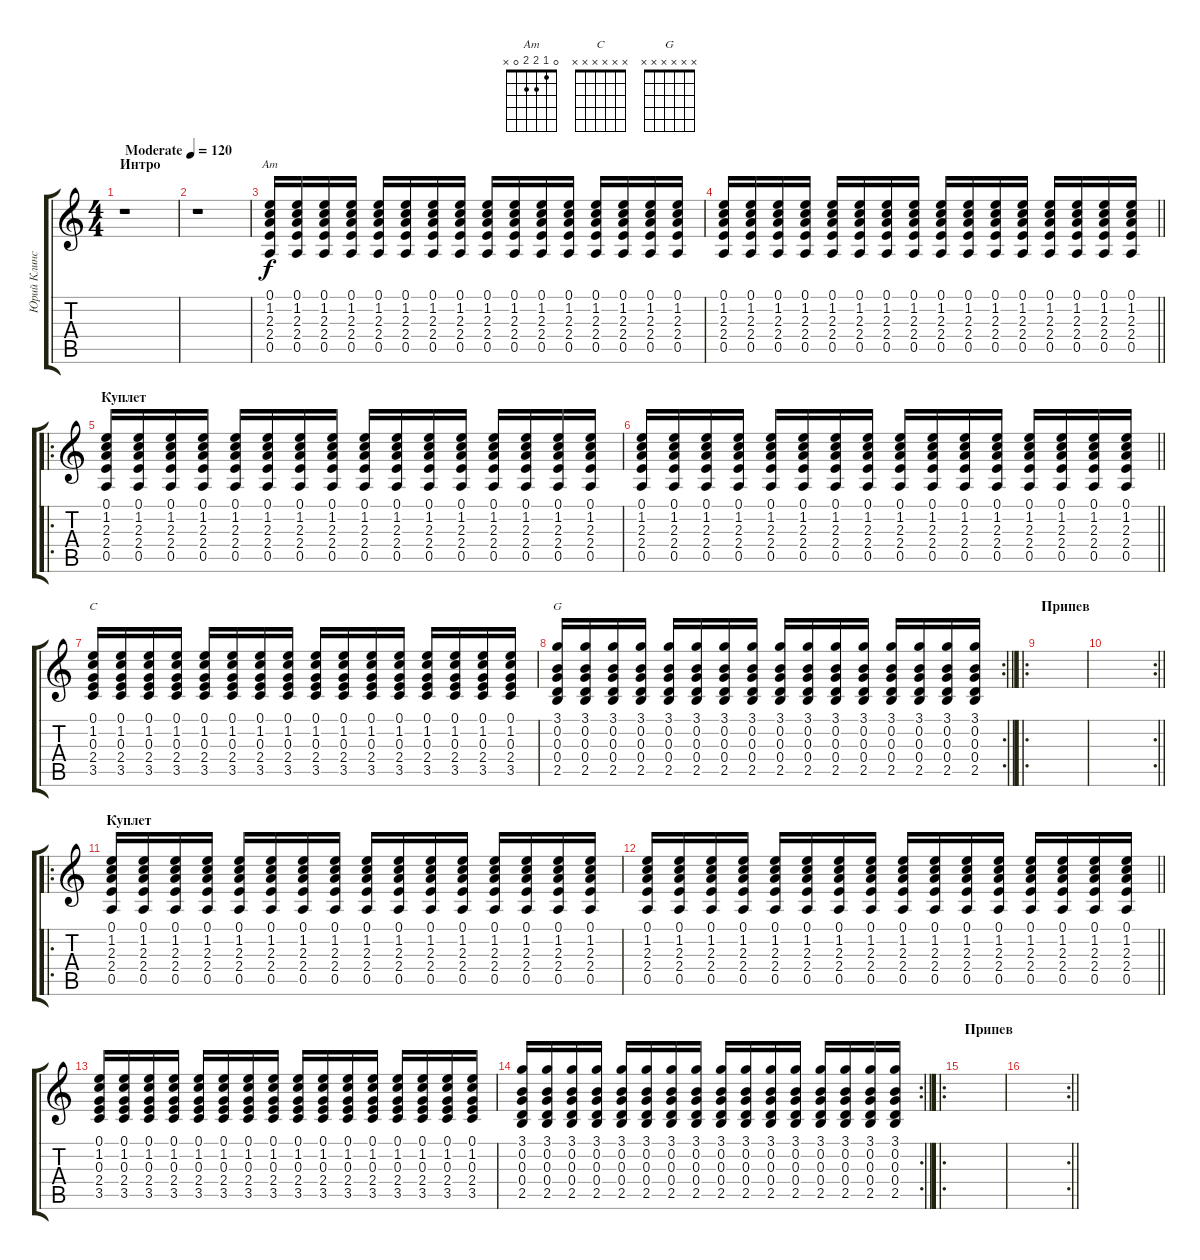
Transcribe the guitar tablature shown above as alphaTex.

\track ("Юрий Клинских" "Юрий Клинс") {instrument acousticguitarsteel}
\staff {score tabs}
\tuning (E4 B3 G3 D3 A2 E2) {hide}
\chord ("Am" 0 1 2 2 0 x)
\chord ("C" x x x x x x)
\chord ("G" x x x x x x)
\ts (4 4)
\section ("" "Интро")
\tempo (120 "Moderate")
\clef g2
\ks c
r.1{dy f instrument acousticguitarsteel} |
r.1 |
(0.1 1.2 2.3 2.4 0.5).16{ch "Am"} (0.1 1.2 2.3 2.4 0.5).16 (0.1 1.2 2.3 2.4 0.5).16 (0.1 1.2 2.3 2.4 0.5).16 (0.1 1.2 2.3 2.4 0.5).16 (0.1 1.2 2.3 2.4 0.5).16 (0.1 1.2 2.3 2.4 0.5).16 (0.1 1.2 2.3 2.4 0.5).16 (0.1 1.2 2.3 2.4 0.5).16 (0.1 1.2 2.3 2.4 0.5).16 (0.1 1.2 2.3 2.4 0.5).16 (0.1 1.2 2.3 2.4 0.5).16 (0.1 1.2 2.3 2.4 0.5).16 (0.1 1.2 2.3 2.4 0.5).16 (0.1 1.2 2.3 2.4 0.5).16 (0.1 1.2 2.3 2.4 0.5).16 |
\barLineRight lightlight
(0.1 1.2 2.3 2.4 0.5).16 (0.1 1.2 2.3 2.4 0.5).16 (0.1 1.2 2.3 2.4 0.5).16 (0.1 1.2 2.3 2.4 0.5).16 (0.1 1.2 2.3 2.4 0.5).16 (0.1 1.2 2.3 2.4 0.5).16 (0.1 1.2 2.3 2.4 0.5).16 (0.1 1.2 2.3 2.4 0.5).16 (0.1 1.2 2.3 2.4 0.5).16 (0.1 1.2 2.3 2.4 0.5).16 (0.1 1.2 2.3 2.4 0.5).16 (0.1 1.2 2.3 2.4 0.5).16 (0.1 1.2 2.3 2.4 0.5).16 (0.1 1.2 2.3 2.4 0.5).16 (0.1 1.2 2.3 2.4 0.5).16 (0.1 1.2 2.3 2.4 0.5).16 |
\ro
\section ("" "Куплет")
(0.1 1.2 2.3 2.4 0.5).16 (0.1 1.2 2.3 2.4 0.5).16 (0.1 1.2 2.3 2.4 0.5).16 (0.1 1.2 2.3 2.4 0.5).16 (0.1 1.2 2.3 2.4 0.5).16 (0.1 1.2 2.3 2.4 0.5).16 (0.1 1.2 2.3 2.4 0.5).16 (0.1 1.2 2.3 2.4 0.5).16 (0.1 1.2 2.3 2.4 0.5).16 (0.1 1.2 2.3 2.4 0.5).16 (0.1 1.2 2.3 2.4 0.5).16 (0.1 1.2 2.3 2.4 0.5).16 (0.1 1.2 2.3 2.4 0.5).16 (0.1 1.2 2.3 2.4 0.5).16 (0.1 1.2 2.3 2.4 0.5).16 (0.1 1.2 2.3 2.4 0.5).16 |
\barLineRight lightlight
(0.1 1.2 2.3 2.4 0.5).16 (0.1 1.2 2.3 2.4 0.5).16 (0.1 1.2 2.3 2.4 0.5).16 (0.1 1.2 2.3 2.4 0.5).16 (0.1 1.2 2.3 2.4 0.5).16 (0.1 1.2 2.3 2.4 0.5).16 (0.1 1.2 2.3 2.4 0.5).16 (0.1 1.2 2.3 2.4 0.5).16 (0.1 1.2 2.3 2.4 0.5).16 (0.1 1.2 2.3 2.4 0.5).16 (0.1 1.2 2.3 2.4 0.5).16 (0.1 1.2 2.3 2.4 0.5).16 (0.1 1.2 2.3 2.4 0.5).16 (0.1 1.2 2.3 2.4 0.5).16 (0.1 1.2 2.3 2.4 0.5).16 (0.1 1.2 2.3 2.4 0.5).16 |
(0.1 1.2 0.3 2.4 3.5).16{ch "C"} (0.1 1.2 0.3 2.4 3.5).16 (0.1 1.2 0.3 2.4 3.5).16 (0.1 1.2 0.3 2.4 3.5).16 (0.1 1.2 0.3 2.4 3.5).16 (0.1 1.2 0.3 2.4 3.5).16 (0.1 1.2 0.3 2.4 3.5).16 (0.1 1.2 0.3 2.4 3.5).16 (0.1 1.2 0.3 2.4 3.5).16 (0.1 1.2 0.3 2.4 3.5).16 (0.1 1.2 0.3 2.4 3.5).16 (0.1 1.2 0.3 2.4 3.5).16 (0.1 1.2 0.3 2.4 3.5).16 (0.1 1.2 0.3 2.4 3.5).16 (0.1 1.2 0.3 2.4 3.5).16 (0.1 1.2 0.3 2.4 3.5).16 |
\rc 2
\barLineRight lightlight
(3.1 0.2 0.3 0.4 2.5).16{ch "G"} (3.1 0.2 0.3 0.4 2.5).16 (3.1 0.2 0.3 0.4 2.5).16 (3.1 0.2 0.3 0.4 2.5).16 (3.1 0.2 0.3 0.4 2.5).16 (3.1 0.2 0.3 0.4 2.5).16 (3.1 0.2 0.3 0.4 2.5).16 (3.1 0.2 0.3 0.4 2.5).16 (3.1 0.2 0.3 0.4 2.5).16 (3.1 0.2 0.3 0.4 2.5).16 (3.1 0.2 0.3 0.4 2.5).16 (3.1 0.2 0.3 0.4 2.5).16 (3.1 0.2 0.3 0.4 2.5).16 (3.1 0.2 0.3 0.4 2.5).16 (3.1 0.2 0.3 0.4 2.5).16 (3.1 0.2 0.3 0.4 2.5).16 |
\ro
\section ("" "Припев")
|
\rc 2
\barLineRight lightlight
|
\ro
\section ("" "Куплет")
(0.1 1.2 2.3 2.4 0.5).16 (0.1 1.2 2.3 2.4 0.5).16 (0.1 1.2 2.3 2.4 0.5).16 (0.1 1.2 2.3 2.4 0.5).16 (0.1 1.2 2.3 2.4 0.5).16 (0.1 1.2 2.3 2.4 0.5).16 (0.1 1.2 2.3 2.4 0.5).16 (0.1 1.2 2.3 2.4 0.5).16 (0.1 1.2 2.3 2.4 0.5).16 (0.1 1.2 2.3 2.4 0.5).16 (0.1 1.2 2.3 2.4 0.5).16 (0.1 1.2 2.3 2.4 0.5).16 (0.1 1.2 2.3 2.4 0.5).16 (0.1 1.2 2.3 2.4 0.5).16 (0.1 1.2 2.3 2.4 0.5).16 (0.1 1.2 2.3 2.4 0.5).16 |
\barLineRight lightlight
(0.1 1.2 2.3 2.4 0.5).16 (0.1 1.2 2.3 2.4 0.5).16 (0.1 1.2 2.3 2.4 0.5).16 (0.1 1.2 2.3 2.4 0.5).16 (0.1 1.2 2.3 2.4 0.5).16 (0.1 1.2 2.3 2.4 0.5).16 (0.1 1.2 2.3 2.4 0.5).16 (0.1 1.2 2.3 2.4 0.5).16 (0.1 1.2 2.3 2.4 0.5).16 (0.1 1.2 2.3 2.4 0.5).16 (0.1 1.2 2.3 2.4 0.5).16 (0.1 1.2 2.3 2.4 0.5).16 (0.1 1.2 2.3 2.4 0.5).16 (0.1 1.2 2.3 2.4 0.5).16 (0.1 1.2 2.3 2.4 0.5).16 (0.1 1.2 2.3 2.4 0.5).16 |
(0.1 1.2 0.3 2.4 3.5).16 (0.1 1.2 0.3 2.4 3.5).16 (0.1 1.2 0.3 2.4 3.5).16 (0.1 1.2 0.3 2.4 3.5).16 (0.1 1.2 0.3 2.4 3.5).16 (0.1 1.2 0.3 2.4 3.5).16 (0.1 1.2 0.3 2.4 3.5).16 (0.1 1.2 0.3 2.4 3.5).16 (0.1 1.2 0.3 2.4 3.5).16 (0.1 1.2 0.3 2.4 3.5).16 (0.1 1.2 0.3 2.4 3.5).16 (0.1 1.2 0.3 2.4 3.5).16 (0.1 1.2 0.3 2.4 3.5).16 (0.1 1.2 0.3 2.4 3.5).16 (0.1 1.2 0.3 2.4 3.5).16 (0.1 1.2 0.3 2.4 3.5).16 |
\rc 2
\barLineRight lightlight
(3.1 0.2 0.3 0.4 2.5).16 (3.1 0.2 0.3 0.4 2.5).16 (3.1 0.2 0.3 0.4 2.5).16 (3.1 0.2 0.3 0.4 2.5).16 (3.1 0.2 0.3 0.4 2.5).16 (3.1 0.2 0.3 0.4 2.5).16 (3.1 0.2 0.3 0.4 2.5).16 (3.1 0.2 0.3 0.4 2.5).16 (3.1 0.2 0.3 0.4 2.5).16 (3.1 0.2 0.3 0.4 2.5).16 (3.1 0.2 0.3 0.4 2.5).16 (3.1 0.2 0.3 0.4 2.5).16 (3.1 0.2 0.3 0.4 2.5).16 (3.1 0.2 0.3 0.4 2.5).16 (3.1 0.2 0.3 0.4 2.5).16 (3.1 0.2 0.3 0.4 2.5).16 |
\ro
\section ("" "Припев")
|
\rc 2
\barLineRight lightlight
